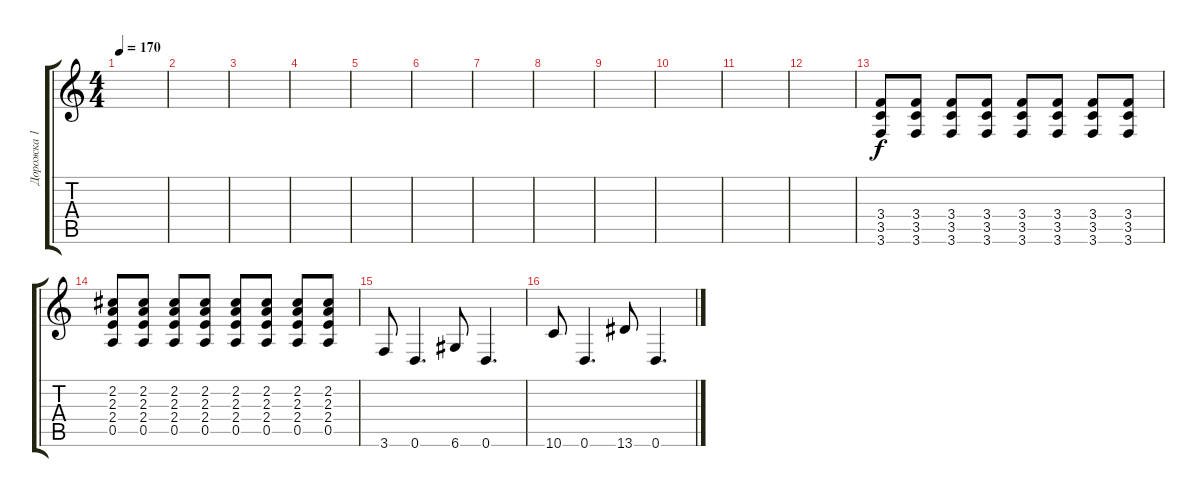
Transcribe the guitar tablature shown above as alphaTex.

\track ("Дорожка 1" "Дорожка 1") {instrument distortionguitar}
\staff {score tabs}
\tuning (E4 B3 G3 D3 A2 D2) {hide}
\ts (4 4)
\tempo 170
\clef g2
\ks c
|
|
|
|
|
|
|
|
|
|
|
|
(3.4 3.5 3.6).8 (3.4 3.5 3.6).8 (3.4 3.5 3.6).8 (3.4 3.5 3.6).8 (3.4 3.5 3.6).8 (3.4 3.5 3.6).8 (3.4 3.5 3.6).8 (3.4 3.5 3.6).8 |
(2.2 2.3 2.4 0.5).8 (2.2 2.3 2.4 0.5).8 (2.2 2.3 2.4 0.5).8 (2.2 2.3 2.4 0.5).8 (2.2 2.3 2.4 0.5).8 (2.2 2.3 2.4 0.5).8 (2.2 2.3 2.4 0.5).8 (2.2 2.3 2.4 0.5).8 |
3.6.8 0.6.4{d} 6.6.8 0.6.4{d} |
10.6.8 0.6.4{d} 13.6.8 0.6.4{d}
